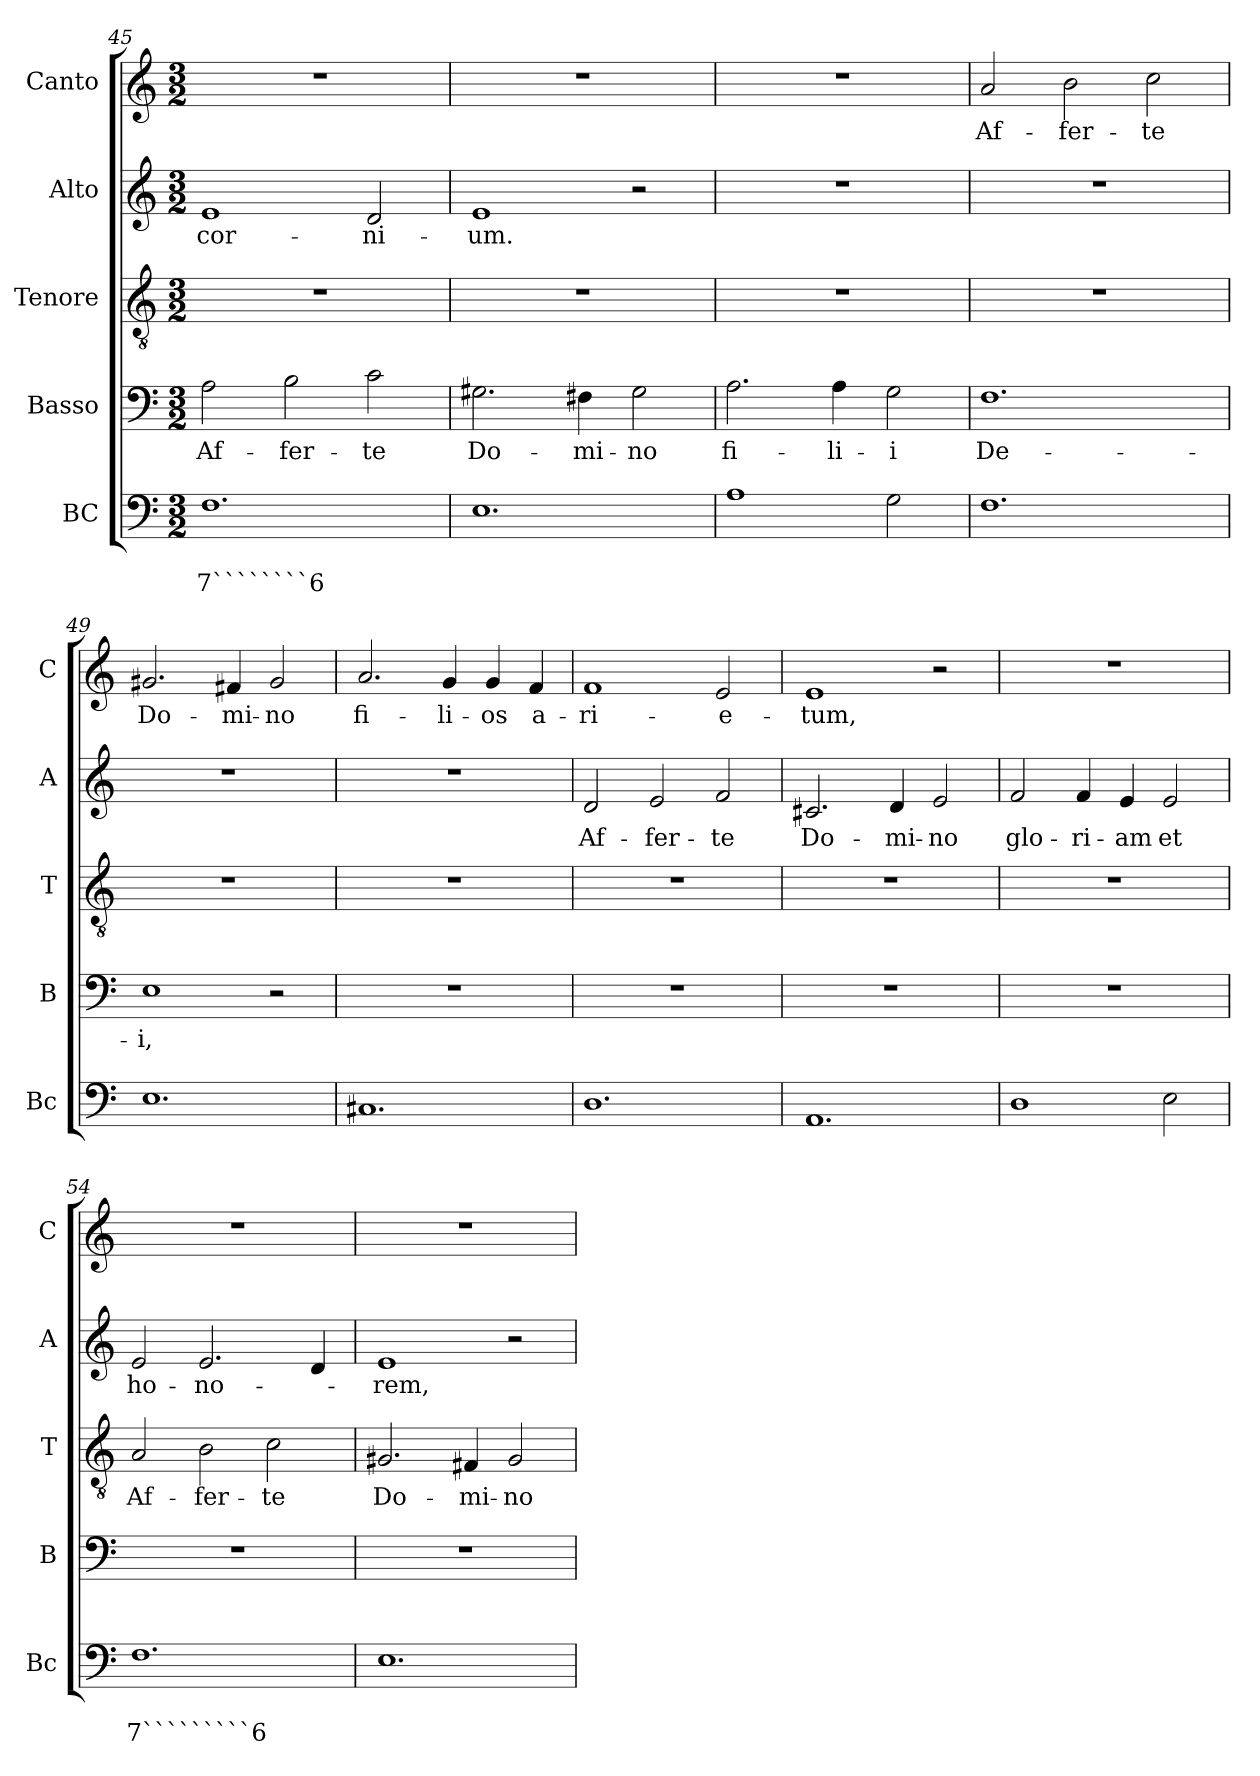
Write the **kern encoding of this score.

**kern	**text	**text	**kern	**text	**kern	**text	**kern	**text	**kern	**text
*part5	*part5	*part5	*part4	*part4	*part3	*part3	*part2	*part2	*part1	*part1
*staff5	*staff5	*staff5	*staff4	*staff4	*staff3	*staff3	*staff2	*staff2	*staff1	*staff1
*I"BC	*	*	*I"Basso	*	*I"Tenore	*	*I"Alto	*	*I"Canto	*
*I'Bc	*	*	*I'B	*	*I'T	*	*I'A	*	*I'C	*
!!LO:PB:g=z
*clefF4	*	*	*clefF4	*	*clefGv2	*	*clefG2	*	*clefG2	*
*k[]	*	*	*k[]	*	*k[]	*	*k[]	*	*k[]	*
*C:	*	*	*C:	*	*C:	*	*C:	*	*C:	*
*M3/2	*	*	*M3/2	*	*M3/2	*	*M3/2	*	*M3/2	*
=45	=45	=45	=45	=45	=45	=45	=45	=45	=45	=45
!	!	!LO:LY:b	!	!LO:LY:b	!	!	!	!LO:LY:b	!	!
1.F	.	7````````6	2A\	Af-	1.r	.	1e	-cor-	1.r	.
!	!	!	!	!LO:LY:b	!	!	!	!	!	!
.	.	.	2B\	-fer-	.	.	.	.	.	.
!	!	!	!	!LO:LY:b	!	!	!	!LO:LY:b	!	!
.	.	.	2c\	-te	.	.	2d/	-ni-	.	.
=46	=46	=46	=46	=46	=46	=46	=46	=46	=46	=46
!	!	!	!	!LO:LY:b	!	!	!	!LO:LY:b	!	!
1.E	.	.	2.G#X\	Do-	1.r	.	1e	-um.	1.r	.
!	!	!	!	!LO:LY:b	!	!	!	!	!	!
.	.	.	4F#X\	-mi-	.	.	.	.	.	.
!	!	!	!	!LO:LY:b	!	!	!	!	!	!
.	.	.	2G#\	-no	.	.	2r	.	.	.
=47	=47	=47	=47	=47	=47	=47	=47	=47	=47	=47
!	!	!	!	!LO:LY:b	!	!	!	!	!	!
1A	.	.	2.A\	fi-	1.r	.	1.r	.	1.r	.
!	!	!	!	!LO:LY:b	!	!	!	!	!	!
.	.	.	4A\	-li-	.	.	.	.	.	.
!	!	!	!	!LO:LY:b	!	!	!	!	!	!
2G\	.	.	2G\	-i	.	.	.	.	.	.
=48	=48	=48	=48	=48	=48	=48	=48	=48	=48	=48
!	!	!	!	!LO:LY:b	!	!	!	!	!	!LO:LY:b
1.F	.	.	1.F	De-	1.r	.	1.r	.	2a/	Af-
!	!	!	!	!	!	!	!	!	!	!LO:LY:b
.	.	.	.	.	.	.	.	.	2b\	-fer-
!	!	!	!	!	!	!	!	!	!	!LO:LY:b
.	.	.	.	.	.	.	.	.	2cc\	-te
=49	=49	=49	=49	=49	=49	=49	=49	=49	=49	=49
!	!	!	!	!LO:LY:b	!	!	!	!	!	!LO:LY:b
1.E	.	.	1E	-i,	1.r	.	1.r	.	2.g#X/	Do-
!	!	!	!	!	!	!	!	!	!	!LO:LY:b
.	.	.	.	.	.	.	.	.	4f#X/	-mi-
!	!	!	!	!	!	!	!	!	!	!LO:LY:b
.	.	.	2r	.	.	.	.	.	2g#/	-no
=50	=50	=50	=50	=50	=50	=50	=50	=50	=50	=50
!	!	!	!	!	!	!	!	!	!	!LO:LY:b
1.C#X	.	.	1.r	.	1.r	.	1.r	.	2.a/	fi-
!	!	!	!	!	!	!	!	!	!	!LO:LY:b
.	.	.	.	.	.	.	.	.	4g/	-li-
!	!	!	!	!	!	!	!	!	!	!LO:LY:b
.	.	.	.	.	.	.	.	.	4g/	-os
!	!	!	!	!	!	!	!	!	!	!LO:LY:b
.	.	.	.	.	.	.	.	.	4f/	a-
=51	=51	=51	=51	=51	=51	=51	=51	=51	=51	=51
!	!	!	!	!	!	!	!	!LO:LY:b	!	!LO:LY:b
1.D	.	.	1.r	.	1.r	.	2d/	Af-	1f	-ri-
!	!	!	!	!	!	!	!	!LO:LY:b	!	!
.	.	.	.	.	.	.	2e/	-fer-	.	.
!	!	!	!	!	!	!	!	!LO:LY:b	!	!LO:LY:b
.	.	.	.	.	.	.	2f/	-te	2e/	-e-
!!LO:LB:g=z
=52	=52	=52	=52	=52	=52	=52	=52	=52	=52	=52
!	!	!	!	!	!	!	!	!LO:LY:b	!	!LO:LY:b
1.AA	.	.	1.r	.	1.r	.	2.c#X/	Do-	1e	-tum,
!	!	!	!	!	!	!	!	!LO:LY:b	!	!
.	.	.	.	.	.	.	4d/	-mi-	.	.
!	!	!	!	!	!	!	!	!LO:LY:b	!	!
.	.	.	.	.	.	.	2e/	-no	2r	.
=53	=53	=53	=53	=53	=53	=53	=53	=53	=53	=53
!	!	!	!	!	!	!	!	!LO:LY:b	!	!
1D	.	.	1.r	.	1.r	.	2f/	glo-	1.r	.
!	!	!	!	!	!	!	!	!LO:LY:b	!	!
.	.	.	.	.	.	.	4f/	-ri-	.	.
!	!	!	!	!	!	!	!	!LO:LY:b	!	!
.	.	.	.	.	.	.	4e/	-am	.	.
!	!	!	!	!	!	!	!	!LO:LY:b	!	!
2E\	.	.	.	.	.	.	2e/	et	.	.
=54	=54	=54	=54	=54	=54	=54	=54	=54	=54	=54
!	!	!LO:LY:b	!	!	!	!LO:LY:b	!	!LO:LY:b	!	!
1.F	.	7`````````6	1.r	.	2A/	-Af-	2e/	ho-	1.r	.
!	!	!	!	!	!	!LO:LY:b	!	!LO:LY:b	!	!
.	.	.	.	.	2B\	-fer-	2.e/	-no-	.	.
!	!	!	!	!	!	!LO:LY:b	!	!	!	!
.	.	.	.	.	2c\	-te	.	.	.	.
.	.	.	.	.	.	.	4d/	.	.	.
=55	=55	=55	=55	=55	=55	=55	=55	=55	=55	=55
!	!	!	!	!	!	!LO:LY:b	!	!LO:LY:b	!	!
1.E	.	.	1.r	.	2.G#X/	Do-	1e	-rem,	1.r	.
!	!	!	!	!	!	!LO:LY:b	!	!	!	!
.	.	.	.	.	4F#X/	-mi-	.	.	.	.
!	!	!	!	!	!	!LO:LY:b	!	!	!	!
.	.	.	.	.	2G#/	-no	2r	.	.	.
=	=	=	=	=	=	=	=	=	=	=
*-	*-	*-	*-	*-	*-	*-	*-	*-	*-	*-
